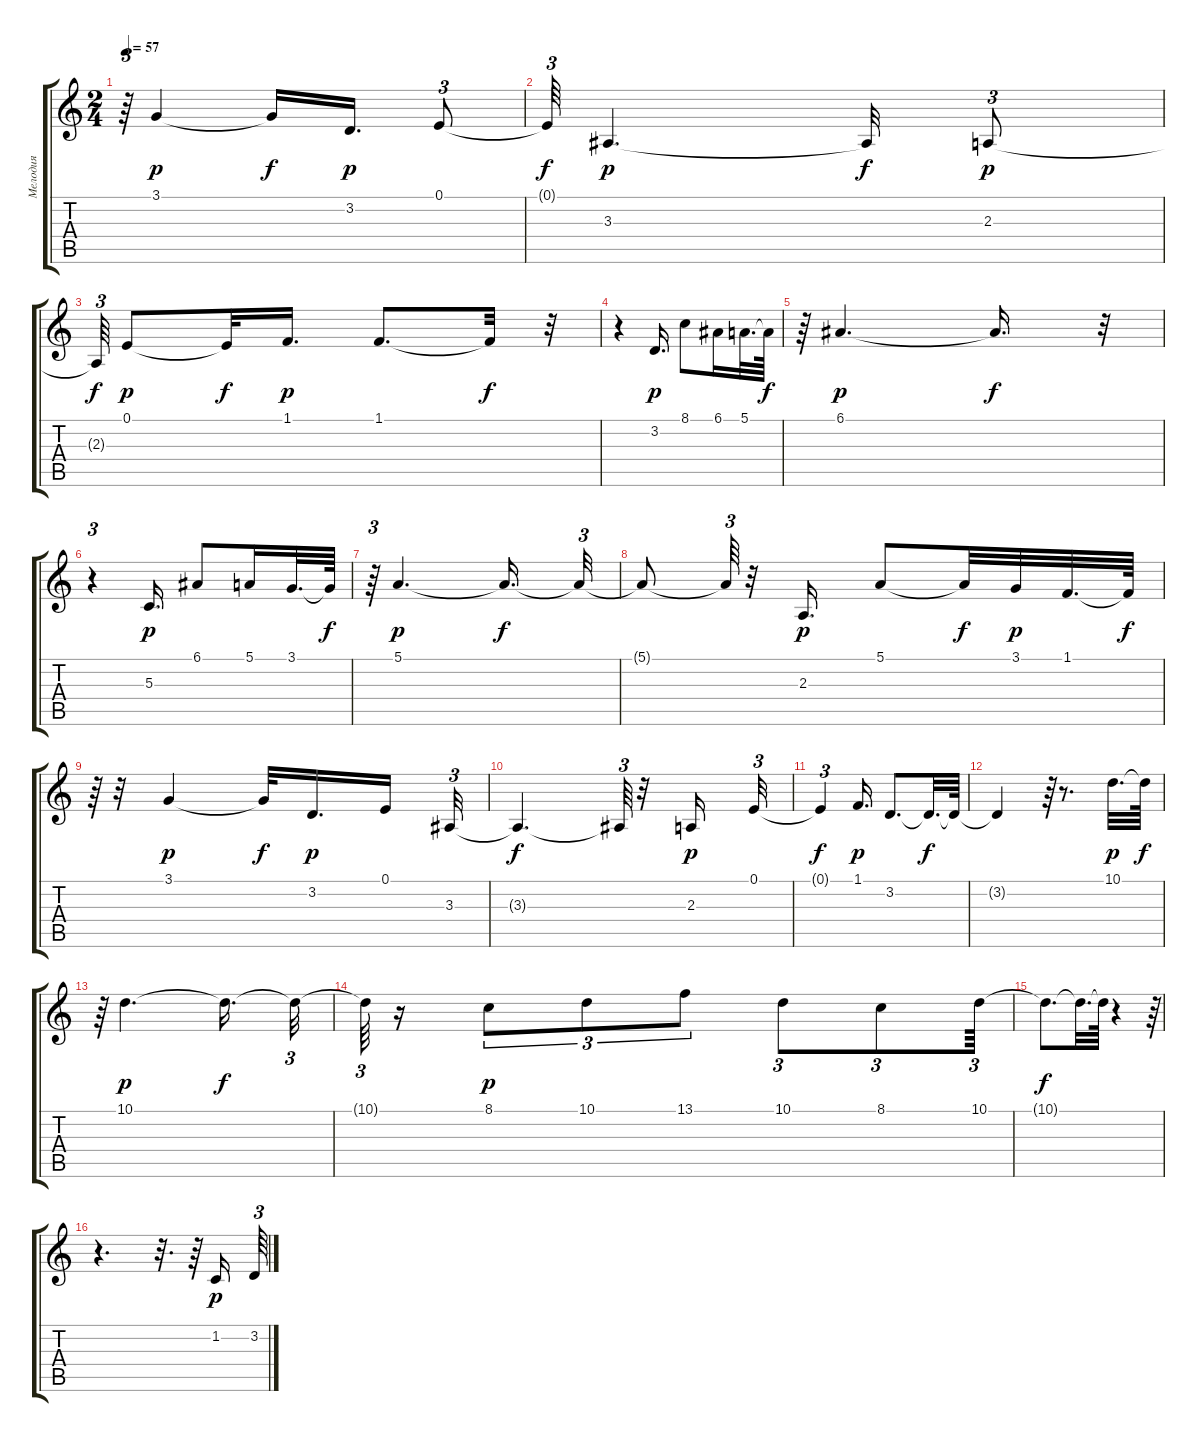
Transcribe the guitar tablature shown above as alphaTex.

\track ("Мелодия" "Мелодия") {instrument voiceoohs}
\staff {score tabs}
\tuning (E4 B3 G3 D3 A2 E2) {hide}
\ts (2 4)
\tempo 57
\clef g2
\ks c
r.64{tu (3 2) dy f} 3.1.4{dy p} 3.1{t}.16{dy f} 3.2.16{d dy p} 0.1.8{tu (3 2)} |
0.1{t}.64{tu (3 2) dy f} 3.3.4{d dy p} 3.3{t}.32{dy f} 2.3.8{tu (3 2) dy p} |
2.3{t}.64{tu (3 2) dy f} 0.1.8{dy p} 0.1{t}.32{dy f} 1.1.16{d dy p} 1.1.8{d} 1.1{t}.32{dy f} r.32{tu (3 2)} |
r.4{tu (3 2)} 3.2.16{d dy p} 8.1.8 6.1.16 5.1.32{d} 5.1{t}.64{dy f} |
r.64{tu (3 2)} 6.1.4{d dy p} 6.1{t}.16{d dy f} r.32{tu (3 2)} |
r.4{tu (3 2)} 5.3.16{d dy p} 6.1.8 5.1.16 3.1.32{d} 3.1{t}.64{dy f} |
r.64{tu (3 2)} 5.1.4{d dy p} 5.1{t}.16{d dy f} 5.1{t}.32{tu (3 2)} |
5.1{t}.8 5.1{t}.64{tu (3 2)} r.32 2.3.16{d dy p} 5.1.8 5.1{t}.32{dy f} 3.1.32{dy p} 1.1.32{d} 1.1{t}.64{dy f} |
r.64{tu (3 2)} r.32 3.1.4{dy p} 3.1{t}.32{dy f} 3.2.16{d dy p} 0.1.16{beam splitsecondary} 3.3.32{tu (3 2)} |
3.3{t}.4{d dy f} 3.3{t}.64{tu (3 2)} r.32 2.3.16{dy p} 0.1.32{tu (3 2)} |
0.1{t}.4{tu (3 2) dy f} 1.1.16{d dy p} 3.2.8{d} 3.2{t}.32{d dy f} 3.2{t}.64 |
3.2{t}.4 r.64{tu (3 2)} r.8{d} 10.1.32{d dy p} 10.1{t}.64{dy f} |
r.64{tu (3 2)} 10.1.4{d dy p} 10.1{t}.16{d dy f} 10.1{t}.32{tu (3 2)} |
10.1{t}.64{tu (3 2)} r.16 8.1.8{tu (3 2) dy p} 10.1.8{tu (3 2)} 13.1.8{tu (3 2)} 10.1.8{tu (3 2)} 8.1.8{tu (3 2)} 10.1.64{tu (3 2)} |
10.1{t}.8{d dy f} 10.1{t}.32{d} 10.1{t}.64 r.4 r.64{tu (3 2)} |
r.4{d} r.32{d} r.64 1.2.16{dy p} 3.2.64{tu (3 2)}
